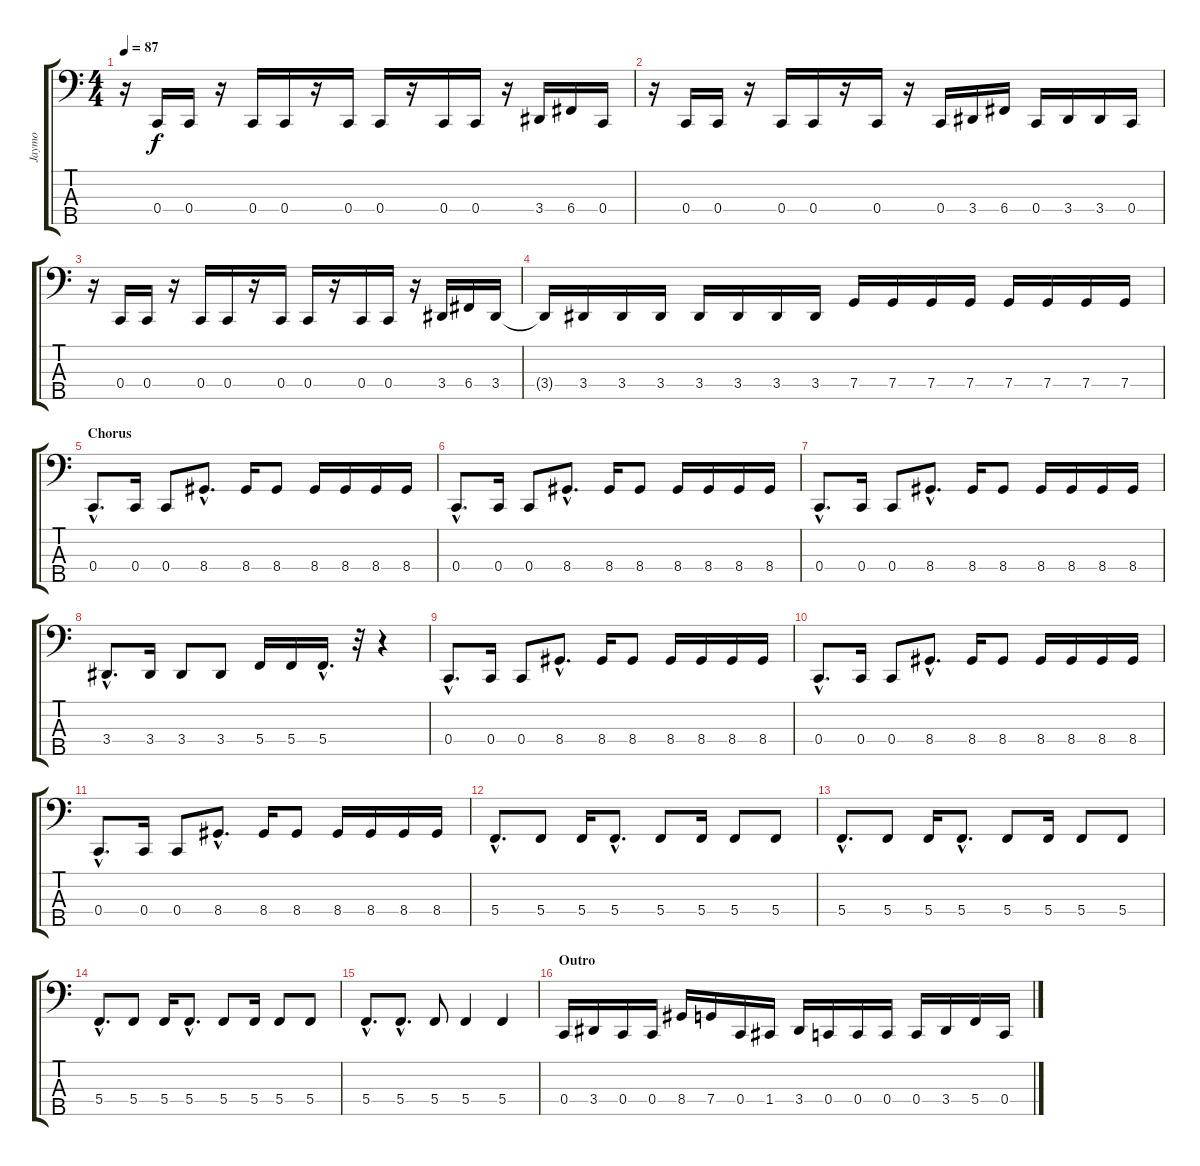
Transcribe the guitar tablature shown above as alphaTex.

\track ("Jaymo" "Jaymo") {instrument electricbassfinger}
\staff {score tabs}
\tuning (F2 C2 G1 C1 A0) {hide}
\ts (4 4)
\tempo 87
\clef f4
\ks c
r.16{dy f} 0.4.16 0.4.16 r.16 0.4.16 0.4.16 r.16 0.4.16 0.4.16 r.16 0.4.16 0.4.16 r.16 3.4.16 6.4.16 0.4.16 |
r.16 0.4.16 0.4.16 r.16 0.4.16 0.4.16 r.16 0.4.16 r.16 0.4.16 3.4.16 6.4.16 0.4.16 3.4.16 3.4.16 0.4.16 |
r.16 0.4.16 0.4.16 r.16 0.4.16 0.4.16 r.16 0.4.16 0.4.16 r.16 0.4.16 0.4.16 r.16 3.4.16 6.4.16 3.4.16 |
3.4{t}.16 3.4.16 3.4.16 3.4.16 3.4.16 3.4.16 3.4.16 3.4.16 7.4.16 7.4.16 7.4.16 7.4.16 7.4.16 7.4.16 7.4.16 7.4.16 |
\section ("" "Chorus")
0.4{hac}.8{d} 0.4.16 0.4.8 8.4{hac}.8{d} 8.4.16 8.4.8 8.4.16 8.4.16 8.4.16 8.4.16 |
0.4{hac}.8{d} 0.4.16 0.4.8 8.4{hac}.8{d} 8.4.16 8.4.8 8.4.16 8.4.16 8.4.16 8.4.16 |
0.4{hac}.8{d} 0.4.16 0.4.8 8.4{hac}.8{d} 8.4.16 8.4.8 8.4.16 8.4.16 8.4.16 8.4.16 |
3.4{hac}.8{d} 3.4.16 3.4.8 3.4.8 5.4.16 5.4.16 5.4{hac}.16{d} r.32 r.4 |
0.4{hac}.8{d} 0.4.16 0.4.8 8.4{hac}.8{d} 8.4.16 8.4.8 8.4.16 8.4.16 8.4.16 8.4.16 |
0.4{hac}.8{d} 0.4.16 0.4.8 8.4{hac}.8{d} 8.4.16 8.4.8 8.4.16 8.4.16 8.4.16 8.4.16 |
0.4{hac}.8{d} 0.4.16 0.4.8 8.4{hac}.8{d} 8.4.16 8.4.8 8.4.16 8.4.16 8.4.16 8.4.16 |
5.4{hac}.8{d} 5.4.8 5.4.16 5.4{hac}.8{d} 5.4.8 5.4.16 5.4.8 5.4.8 |
5.4{hac}.8{d} 5.4.8 5.4.16 5.4{hac}.8{d} 5.4.8 5.4.16 5.4.8 5.4.8 |
5.4{hac}.8{d} 5.4.8 5.4.16 5.4{hac}.8{d} 5.4.8 5.4.16 5.4.8 5.4.8 |
5.4{hac}.8{d} 5.4{hac}.8{d} 5.4.8 5.4.4 5.4.4 |
\section ("" "Outro")
0.4.16 3.4.16 0.4.16 0.4.16 8.4.16 7.4.16 0.4.16 1.4.16 3.4.16 0.4.16 0.4.16 0.4.16 0.4.16 3.4.16 5.4.16 0.4.16
